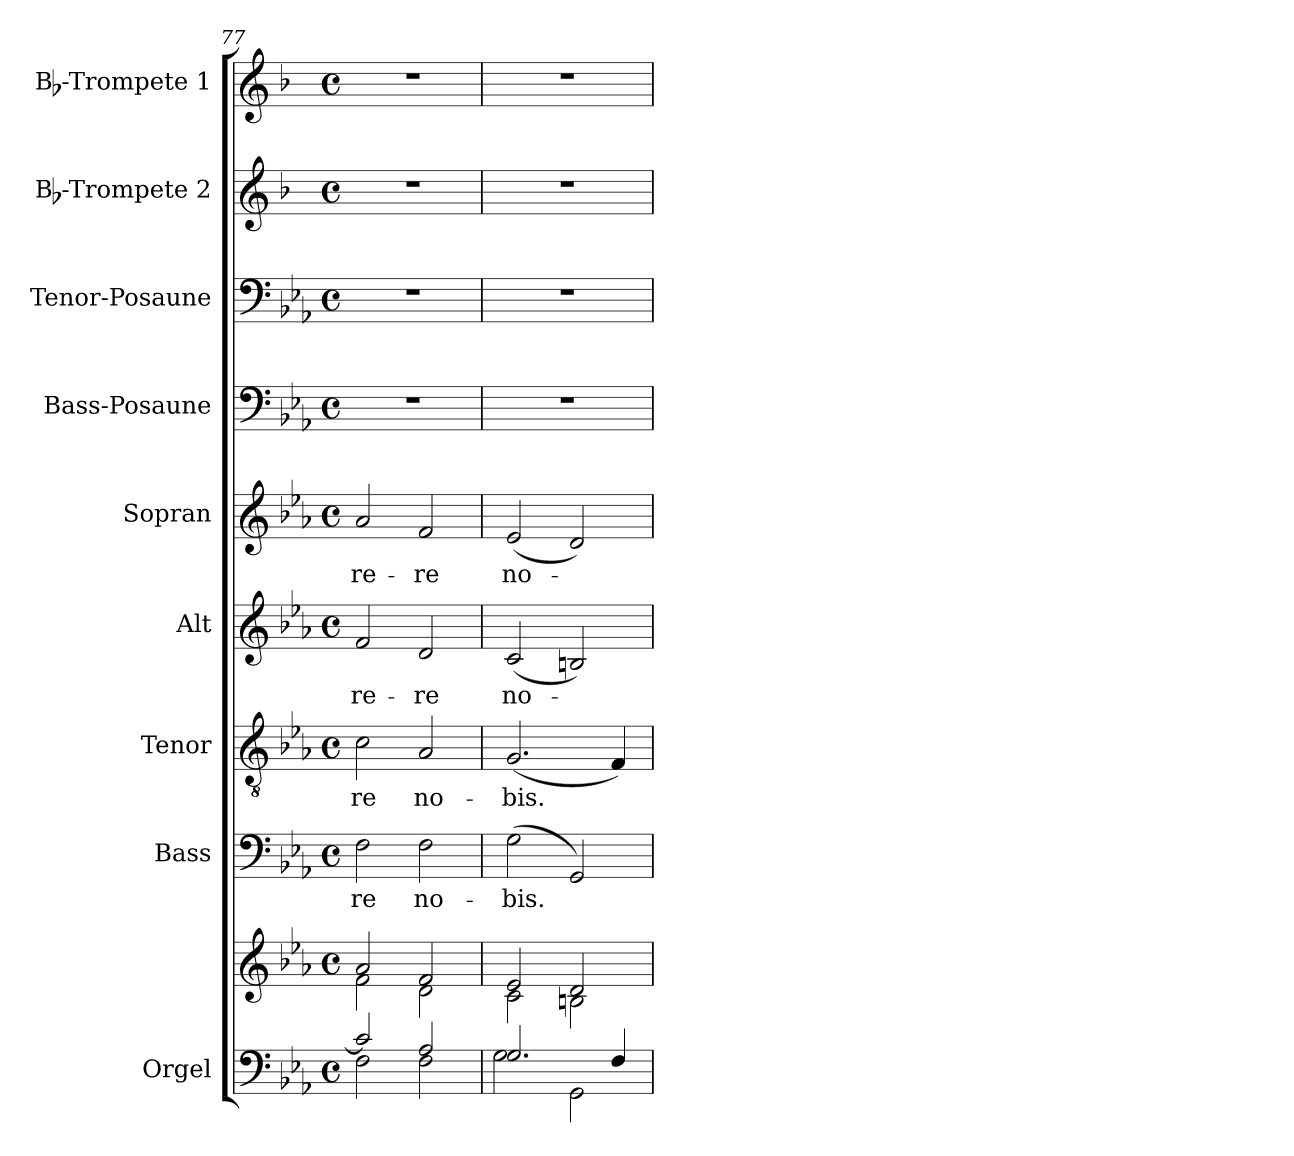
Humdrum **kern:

**kern	**kern	**kern	**text	**kern	**text	**kern	**text	**kern	**text	**kern	**kern	**kern	**kern
*part9	*part9	*part8	*part8	*part7	*part7	*part6	*part6	*part5	*part5	*part4	*part3	*part2	*part1
*staff10	*staff9	*staff8	*staff8	*staff7	*staff7	*staff6	*staff6	*staff5	*staff5	*staff4	*staff3	*staff2	*staff1
*I"Orgel	*	*I"Bass	*	*I"Tenor	*	*I"Alt	*	*I"Sopran	*	*I"Bass-Posaune	*I"Tenor-Posaune	*I"Bb-Trompete 2	*I"Bb-Trompete 1
*I'Org.	*	*I'B.	*	*I'T.	*	*I'A.	*	*I'S.	*	*I'B. Pos.	*I'T. Pos.	*I'Trp. 2	*I'Trp. 1
!!LO:PB:g=z
*clefF4	*clefG2	*clefF4	*	*clefGv2	*	*clefG2	*	*clefG2	*	*clefF4	*clefF4	*clefG2	*clefG2
*	*	*	*	*	*	*	*	*	*	*	*	*ITrd1c2	*ITrd1c2
*k[b-e-a-]	*k[b-e-a-]	*k[b-e-a-]	*	*k[b-e-a-]	*	*k[b-e-a-]	*	*k[b-e-a-]	*	*k[b-e-a-]	*k[b-e-a-]	*k[b-e-a-]	*k[b-e-a-]
*E-:	*E-:	*E-:	*	*E-:	*	*E-:	*	*E-:	*	*E-:	*E-:	*E-:	*E-:
*M4/4	*M4/4	*M4/4	*	*M4/4	*	*M4/4	*	*M4/4	*	*M4/4	*M4/4	*M4/4	*M4/4
*met(c)	*met(c)	*met(c)	*	*met(c)	*	*met(c)	*	*met(c)	*	*met(c)	*met(c)	*met(c)	*met(c)
=77	=77	=77	=77	=77	=77	=77	=77	=77	=77	=77	=77	=77	=77
*^	*^	*	*	*	*	*	*	*	*	*	*	*	*
!	!	!	!	!	!LO:LY:b	!	!LO:LY:b	!	!LO:LY:b	!	!LO:LY:b	!	!	!	!
2c/]	2F\	2a-/	2f\	2F\	-re	2c\	-re	2f/	-re-	2a-/	-re-	1r	1r	1r	1r
!	!	!	!	!	!LO:LY:b	!	!LO:LY:b	!	!LO:LY:b	!	!LO:LY:b	!	!	!	!
2A-/	2F\	2f/	2d\	2F\	no-	2A-/	no-	2d/	-re	2f/	-re	.	.	.	.
=78	=78	=78	=78	=78	=78	=78	=78	=78	=78	=78	=78	=78	=78	=78	=78
!	!	!	!	!	!LO:LY:b	!	!LO:LY:b	!	!LO:LY:b	!	!LO:LY:b	!	!	!	!
2.G/	2G\	2e-/	2c\	(>2G\	-bis.	(<2.G/	-bis.	(<2c/	no-	(<2e-/	no-	1r	1r	1r	1r
.	2GG\	2d/	2Bn\	2GG/)	.	.	.	2Bn/)	.	2d/)	.	.	.	.	.
4F/	.	.	.	.	.	4F/)	.	.	.	.	.	.	.	.	.
*v	*v	*	*	*	*	*	*	*	*	*	*	*	*	*	*
*	*v	*v	*	*	*	*	*	*	*	*	*	*	*	*
=	=	=	=	=	=	=	=	=	=	=	=	=	=
*-	*-	*-	*-	*-	*-	*-	*-	*-	*-	*-	*-	*-	*-
